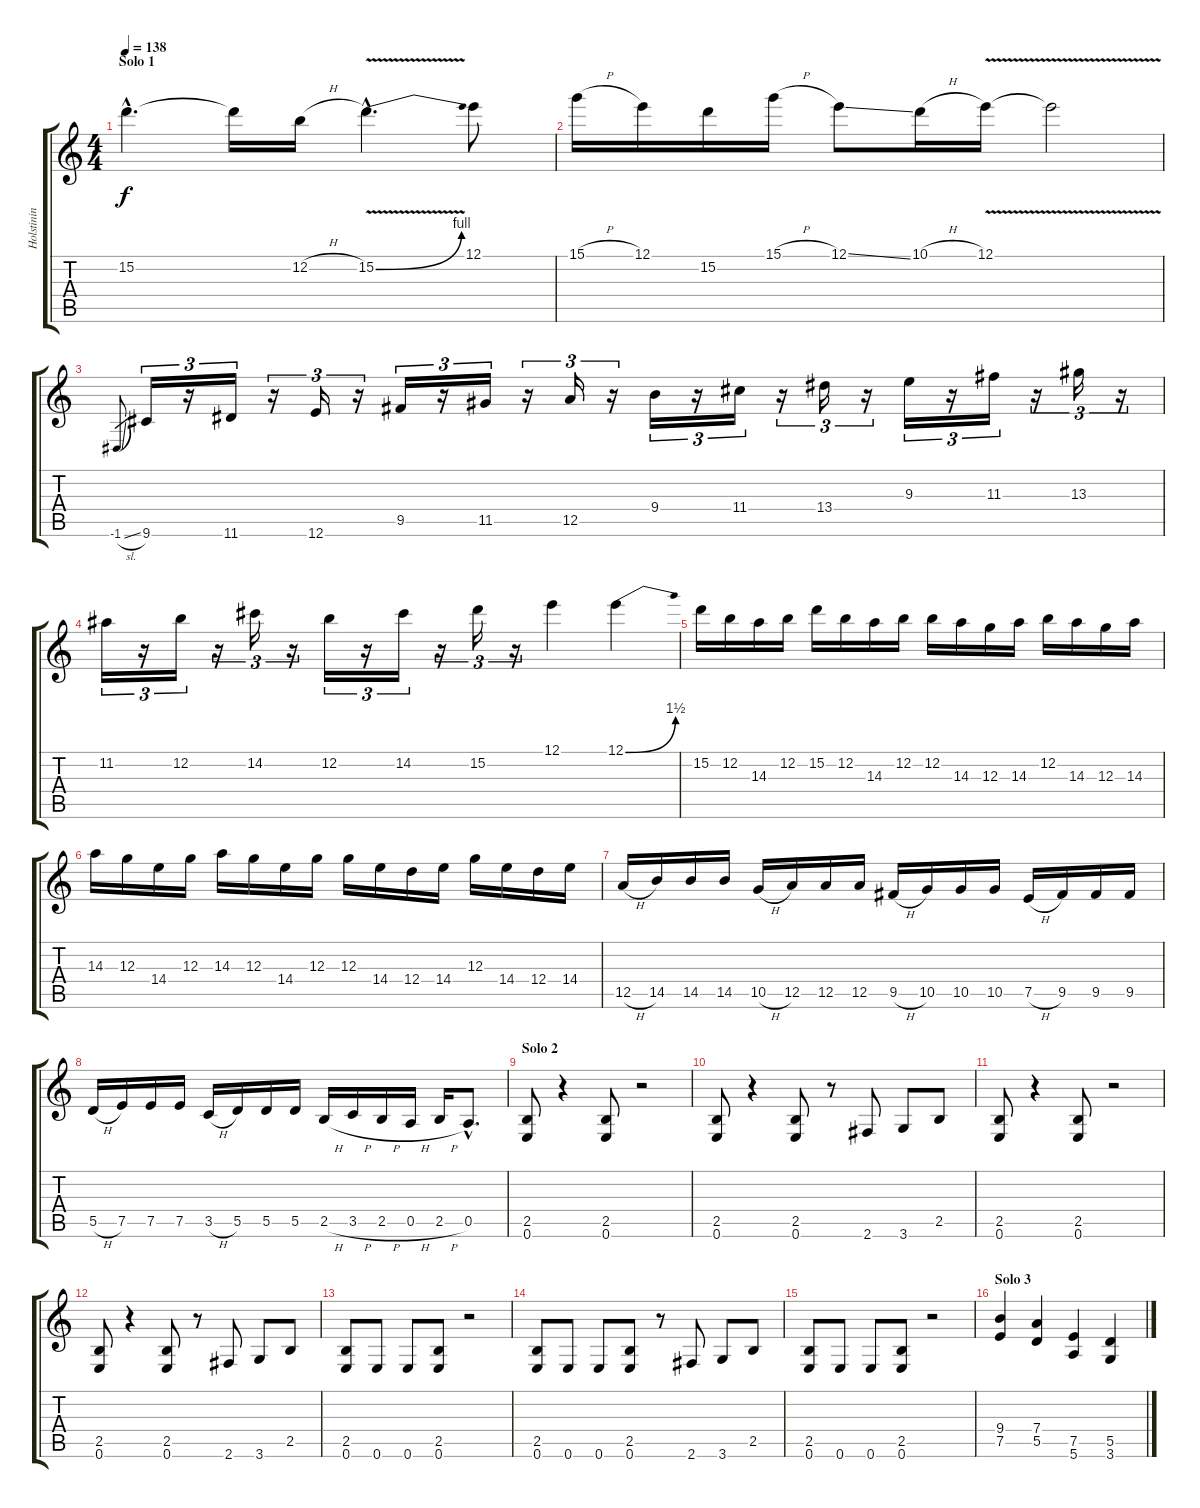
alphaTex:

\track ("Holstinin" "Holstinin") {instrument overdrivenguitar}
\staff {score tabs}
\tuning (E4 B3 G3 D3 A2 E2) {hide}
\ts (4 4)
\section ("" "Solo 1")
\tempo 138
\clef g2
\ks c
15.2{hac t}.4{d dy f} 15.2{t}.16 12.2{h}.16 15.2{be (bend 0 0 60 4) v hac}.4{d} 12.1.8 |
15.1{h}.16 12.1.16 15.2.16 15.1{h}.16 12.1{ss}.8 10.1{h}.16 12.1{v}.16 12.1{v t}.2 |
-1.6{sl}.8{gr} 9.6.16{tu (3 2)} r.16{tu (3 2)} 11.6.16{tu (3 2)} r.16{tu (3 2)} 12.6.16{tu (3 2)} r.16{tu (3 2)} 9.5.16{tu (3 2)} r.16{tu (3 2)} 11.5.16{tu (3 2)} r.16{tu (3 2)} 12.5.16{tu (3 2)} r.16{tu (3 2)} 9.4.16{tu (3 2)} r.16{tu (3 2)} 11.4.16{tu (3 2)} r.16{tu (3 2)} 13.4.16{tu (3 2)} r.16{tu (3 2)} 9.3.16{tu (3 2)} r.16{tu (3 2)} 11.3.16{tu (3 2)} r.16{tu (3 2)} 13.3.16{tu (3 2)} r.16{tu (3 2)} |
11.2.16{tu (3 2)} r.16{tu (3 2)} 12.2.16{tu (3 2)} r.16{tu (3 2)} 14.2.16{tu (3 2)} r.16{tu (3 2)} 12.2.16{tu (3 2)} r.16{tu (3 2)} 14.2.16{tu (3 2)} r.16{tu (3 2)} 15.2.16{tu (3 2)} r.16{tu (3 2)} 12.1.4 12.1{be (bend 0 0 60 6)}.4 |
15.2.16 12.2.16 14.3.16 12.2.16 15.2.16 12.2.16 14.3.16 12.2.16 12.2.16 14.3.16 12.3.16 14.3.16 12.2.16 14.3.16 12.3.16 14.3.16 |
14.3.16 12.3.16 14.4.16 12.3.16 14.3.16 12.3.16 14.4.16 12.3.16 12.3.16 14.4.16 12.4.16 14.4.16 12.3.16 14.4.16 12.4.16 14.4.16 |
12.5{h}.16 14.5.16 14.5.16 14.5.16 10.5{h}.16 12.5.16 12.5.16 12.5.16 9.5{h}.16 10.5.16 10.5.16 10.5.16 7.5{h}.16 9.5.16 9.5.16 9.5.16 |
5.5{h}.16 7.5.16 7.5.16 7.5.16 3.5{h}.16 5.5.16 5.5.16 5.5.16 2.5{h}.16 3.5{h}.16 2.5{h}.16 0.5{h}.16 2.5{h}.16 0.5{hac}.8{d} |
\section ("" "Solo 2")
(2.5 0.6).8{volume 8} r.4 (2.5 0.6).8 r.2 |
(2.5 0.6).8 r.4 (2.5 0.6).8 r.8 2.6.8 3.6.8 2.5.8 |
(2.5 0.6).8 r.4 (2.5 0.6).8 r.2 |
(2.5 0.6).8 r.4 (2.5 0.6).8 r.8 2.6.8 3.6.8 2.5.8 |
(2.5 0.6).8 0.6.8 0.6.8 (2.5 0.6).8 r.2 |
(2.5 0.6).8 0.6.8 0.6.8 (2.5 0.6).8 r.8 2.6.8 3.6.8 2.5.8 |
(2.5 0.6).8 0.6.8 0.6.8 (2.5 0.6).8 r.2 |
\section ("" "Solo 3")
(9.4 7.5).4{volume 12} (7.4 5.5).4 (7.5 5.6).4 (5.5 3.6).4
